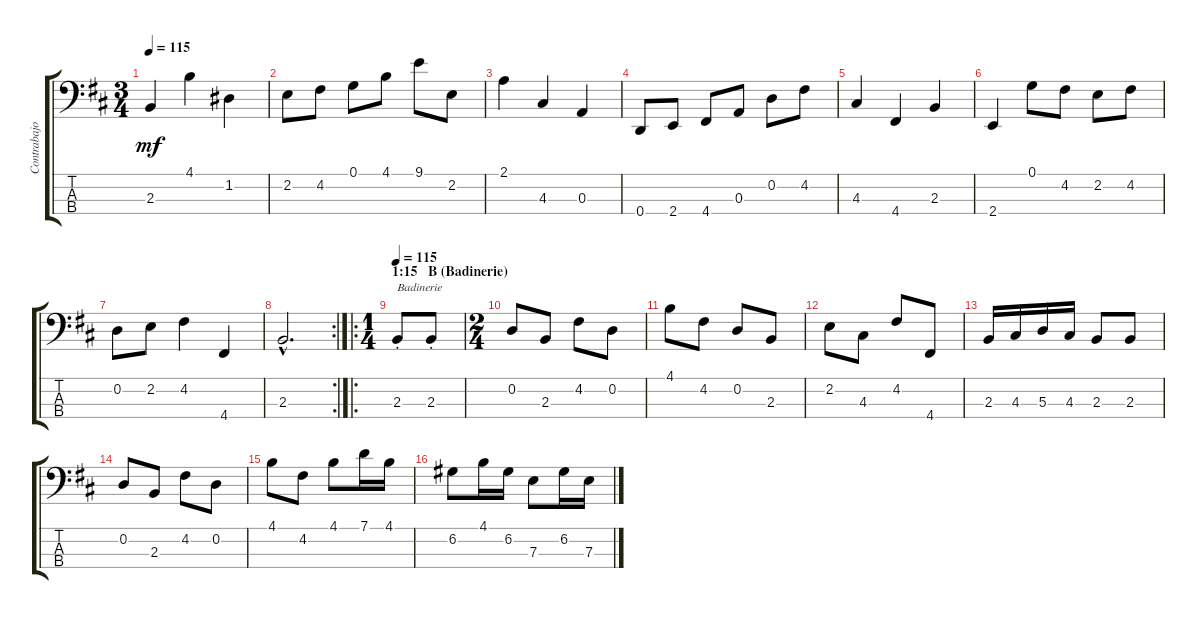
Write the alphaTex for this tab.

\track ("Contrabajo" "Contrabajo") {instrument contrabass}
\staff {score tabs}
\tuning (G2 D2 A1 D1) {hide}
\ts (3 4)
\tempo 115
\clef f4
\ks bminor
2.3.4{dy mf} 4.1.4 1.2.4 |
2.2.8 4.2.8 0.1.8 4.1.8 9.1.8 2.2.8 |
2.1.4 4.3.4 0.3.4 |
0.4.8 2.4.8 4.4.8 0.3.8 0.2.8 4.2.8 |
4.3.4 4.4.4 2.3.4 |
2.4.4 0.1.8 4.2.8 2.2.8 4.2.8 |
0.2.8 2.2.8 4.2.4 4.4.4 |
\rc 2
2.3{hac}.2{d} |
\ro
\ts (1 4)
\section ("" "1:15   B (Badinerie)")
\tempo 115
2.3{st}.8{txt "Badinerie"} 2.3{st}.8 |
\ts (2 4)
0.2.8 2.3.8 4.2.8 0.2.8 |
4.1.8 4.2.8 0.2.8 2.3.8 |
2.2.8 4.3.8 4.2.8 4.4.8 |
2.3.16 4.3.16 5.3.16 4.3.16 2.3.8 2.3.8 |
0.2.8 2.3.8 4.2.8 0.2.8 |
4.1.8 4.2.8 4.1.8 7.1.16 4.1.16 |
6.2.8 4.1.16 6.2.16 7.3.8 6.2.16 7.3.16
